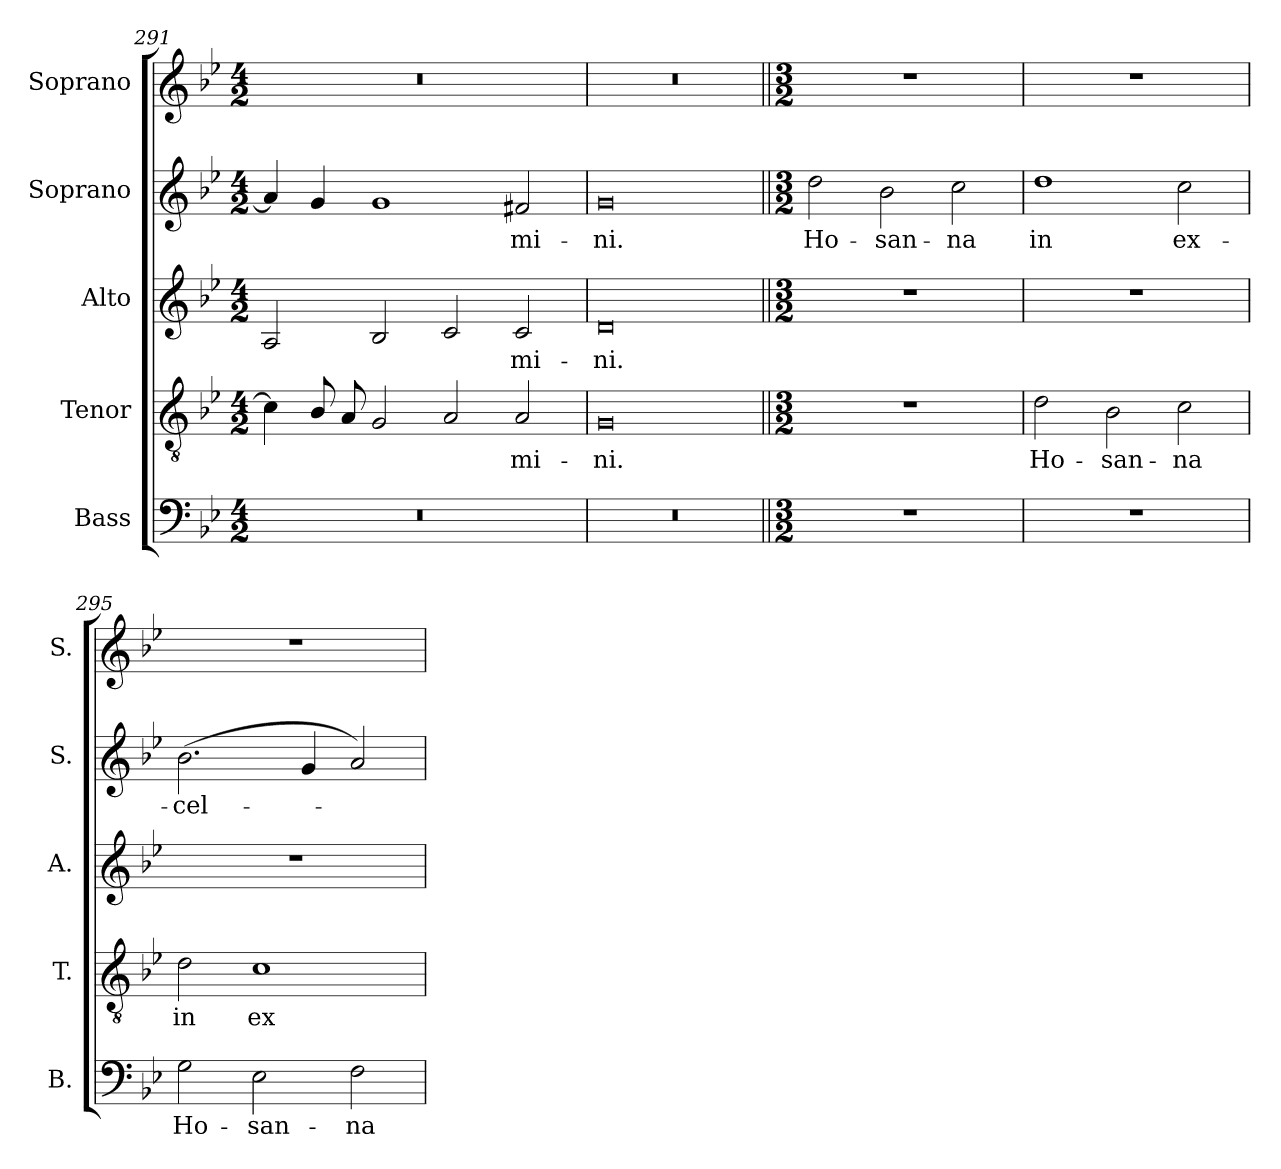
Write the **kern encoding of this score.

**kern	**text	**kern	**text	**kern	**text	**kern	**text	**kern
*part5	*part5	*part4	*part4	*part3	*part3	*part2	*part2	*part1
*staff5	*staff5	*staff4	*staff4	*staff3	*staff3	*staff2	*staff2	*staff1
*I"Bass	*	*I"Tenor	*	*I"Alto	*	*I"Soprano	*	*I"Soprano
*I'B.	*	*I'T.	*	*I'A.	*	*I'S.	*	*I'S.
*clefF4	*	*clefGv2	*	*clefG2	*	*clefG2	*	*clefG2
*	*	*ITrd7c12	*	*	*	*	*	*
*k[b-e-]	*	*k[b-e-]	*	*k[b-e-]	*	*k[b-e-]	*	*k[b-e-]
*B-:	*	*B-:	*	*B-:	*	*B-:	*	*B-:
*M4/2	*	*M4/2	*	*M4/2	*	*M4/2	*	*M4/2
=291	=291	=291	=291	=291	=291	=291	=291	=291
!LO:N:vis=1	!	!	!	!	!	!	!	!LO:N:vis=1
0r	.	4Ci\]	.	2Ai/	.	4ai/]	.	0r
.	.	8BB-i/	.	.	.	4gi/	.	.
.	.	8AAi/	.	.	.	.	.	.
.	.	2GGi/	.	2B-i/	.	1gi	.	.
.	.	2AAi/	.	2ci/	.	.	.	.
!	!	!	!LO:LY:b:color=#000000	!	!	!	!	!
!	!	!	!	!	!LO:LY:b:color=#000000	!	!	!
!	!	!	!	!	!	!	!LO:LY:b:color=#000000	!
.	.	2AAi/	-mi-	2ci/	-mi-	2f#Xi/	-mi-	.
=292	=292	=292	=292	=292	=292	=292	=292	=292
!LO:N:vis=1	!	!	!	!	!	!	!	!
!	!	!	!LO:LY:b:color=#000000	!	!	!	!	!
!	!	!	!	!	!LO:LY:b:color=#000000	!	!	!
!	!	!	!	!	!	!	!LO:LY:b:color=#000000	!LO:N:vis=1
0r	.	0GGi	-ni.	0di	-ni.	0gi	-ni.	0r
!!LO:LB:g=z
=293||	=293||	=293||	=293||	=293||	=293||	=293||	=293||	=293||
*M3/2	*	*M3/2	*	*M3/2	*	*M3/2	*	*M3/2
!LO:N:vis=1	!	!LO:N:vis=1	!	!LO:N:vis=1	!	!	!	!
*	*	*	*	*	*	*MM240	*	*MM240
!	!	!	!	!	!	!	!LO:LY:b:color=#000000	!LO:N:vis=1
1.r	.	1.r	.	1.r	.	2ddi\	Ho-	1.r
!	!	!	!	!	!	!	!LO:LY:b:color=#000000	!
.	.	.	.	.	.	2b-i\	-san-	.
!	!	!	!	!	!	!	!LO:LY:b:color=#000000	!
.	.	.	.	.	.	2cci\	-na	.
=294	=294	=294	=294	=294	=294	=294	=294	=294
!LO:N:vis=1	!	!	!	!	!	!	!	!
!	!	!	!LO:LY:b:color=#000000	!LO:N:vis=1	!	!	!	!
!	!	!	!	!	!	!	!LO:LY:b:color=#000000	!LO:N:vis=1
1.r	.	2Di\	Ho-	1.r	.	1ddi	in	1.r
!	!	!	!LO:LY:b:color=#000000	!	!	!	!	!
.	.	2BB-i\	-san-	.	.	.	.	.
!	!	!	!LO:LY:b:color=#000000	!	!	!	!	!
!	!	!	!	!	!	!	!LO:LY:b:color=#000000	!
.	.	2Ci\	-na	.	.	2cci\	ex-	.
=295	=295	=295	=295	=295	=295	=295	=295	=295
!	!LO:LY:b:color=#000000	!	!	!	!	!	!	!
!	!	!	!LO:LY:b:color=#000000	!LO:N:vis=1	!	!	!	!
!	!	!	!	!	!	!	!LO:LY:b:color=#000000	!LO:N:vis=1
2Gi\	Ho-	2Di\	in	1.r	.	(2.b-i\	-cel-	1.r
!	!LO:LY:b:color=#000000	!	!	!	!	!	!	!
!	!	!	!LO:LY:b:color=#000000	!	!	!	!	!
2E-i\	-san-	1Ci	ex-	.	.	.	.	.
.	.	.	.	.	.	4gi/	.	.
!	!LO:LY:b:color=#000000	!	!	!	!	!	!	!
2Fi\	-na	.	.	.	.	2ai/)	.	.
=	=	=	=	=	=	=	=	=
*-	*-	*-	*-	*-	*-	*-	*-	*-
